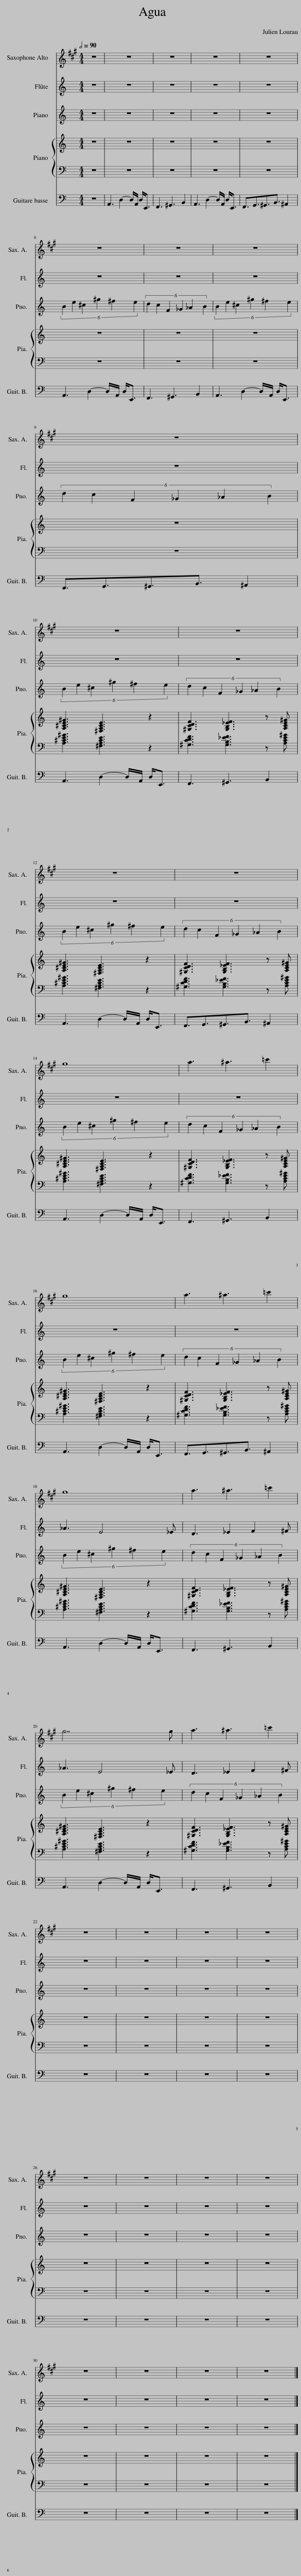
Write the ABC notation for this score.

X:1
%%score 1 2 3 { 4 | 5 } 6
L:1/8
Q:1/2=90
M:4/4
I:linebreak $
K:C
V:1 treble transpose=-9
V:2 treble
V:3 treble
V:4 treble
V:5 bass
V:6 bass transpose=-12
V:1
[K:A] z8 | z8 | z8 | z8 | z8 |$ %5
 z8 | z8 | z8 |$ z8 |$ z8 | %10
 z8 |$ z8 | z8 |$ g8 | a3 ^a3 =c'2 |$ %15
 g8 | a3 ^a3 =c'2 |$ g8 | a3 ^a3 =c'2 |$ g7 g | %20
 a3 ^a3 =c'2 |$ z8 | z8 | z8 | z8 |$ %25
 z8 | z8 | z8 | z8 |$ z8 | %30
 z8 | z8 | z8 |] %33
V:2
 z8 | z8 | z8 | z8 | z8 |$ %5
 z8 | z8 | z8 |$ z8 |$ z8 | %10
 z8 |$ z8 | z8 |$ z8 | z8 |$ %15
 z8 | z8 |$ _A3 E4 _E | D3 _E2 F2 ^F |$ _A3 E4 _E | %20
 D3 _E2 F2 ^F |$ z8 | z8 | z8 | z8 |$ %25
 z8 | z8 | z8 | z8 |$ z8 | %30
 z8 | z8 | z8 |] %33
V:3
 z8 | z8 | z8 | z8 | z8 |$ %5
 (6:4:6B2 e2 ^c2 ^g2 ^f2 e2 | (6:4:6d2 c2 F2 _G2 _A2 B2 | (6:4:6B2 e2 ^c2 ^g2 ^f2 e2 |$ (6:4:6d2 c2 F2 _G2 _A2 B2 |$ (6:4:6B2 e2 ^c2 ^g2 ^f2 e2 | %10
 (6:4:6d2 c2 F2 _G2 _A2 B2 |$ (6:4:6B2 e2 ^c2 ^g2 ^f2 e2 | (6:4:6d2 c2 F2 _G2 _A2 B2 |$ (6:4:6B2 e2 ^c2 ^g2 ^f2 e2 | (6:4:6d2 c2 F2 _G2 _A2 B2 |$ %15
 (6:4:6B2 e2 ^c2 ^g2 ^f2 e2 | (6:4:6d2 c2 F2 _G2 _A2 B2 |$ (6:4:6B2 e2 ^c2 ^g2 ^f2 e2 | (6:4:6d2 c2 F2 _G2 _A2 B2 |$ (6:4:6B2 e2 ^c2 ^g2 ^f2 e2 | %20
 (6:4:6d2 c2 F2 _G2 _A2 B2 |$ z8 | z8 | z8 | z8 |$ %25
 z8 | z8 | z8 | z8 |$ z8 | %30
 z8 | z8 | z8 |] %33
V:4
 z8 | z8 | z8 | z8 | z8 |$ %5
 z8 | z8 | z8 |$ z8 |$ [A,^CE^G]3 [^F,A,CE]3 z2 | %10
 [^G,CDF]3 [G,B,_EF]3 z [A,CE^G] |$ [A,^CE^G]3 [^F,A,CE]3 z2 | [^G,CDF]3 [G,B,_EF]3 z [A,CE^G] |$ [A,^CE^G]3 [^F,A,CE]3 z2 | [^G,CDF]3 [G,B,_EF]3 z [A,CE^G] |$ %15
 [A,^CE^G]3 [^F,A,CE]3 z2 | [^G,CDF]3 [G,B,_EF]3 z [A,CE^G] |$ [A,^CE^G]3 [^F,A,CE]3 z2 | [^G,CDF]3 [G,B,_EF]3 z [A,CE^G] |$ [A,^CE^G]3 [^F,A,CE]3 z2 | %20
 [^G,CDF]3 [G,B,_EF]3 z [A,CE^G] |$ z8 | z8 | z8 | z8 |$ %25
 z8 | z8 | z8 | z8 |$ z8 | %30
 z8 | z8 | z8 |] %33
V:5
 z8 | z8 | z8 | z8 | z8 |$ %5
 z8 | z8 | z8 |$ z8 |$ [A,^CE^G]3 [^F,A,CE]3 z2 | %10
 [^G,CDF]3 [G,B,_EF]3 z [A,CE^G] |$ [A,^CE^G]3 [^F,A,CE]3 z2 | [^G,CDF]3 [G,B,_EF]3 z [A,CE^G] |$ [A,^CE^G]3 [^F,A,CE]3 z2 | [^G,CDF]3 [G,B,_EF]3 z [A,CE^G] |$ %15
 [A,^CE^G]3 [^F,A,CE]3 z2 | [^G,CDF]3 [G,B,_EF]3 z [A,CE^G] |$ [A,^CE^G]3 [^F,A,CE]3 z2 | [^G,CDF]3 [G,B,_EF]3 z [A,CE^G] |$ [A,^CE^G]3 [^F,A,CE]3 z2 | %20
 [^G,CDF]3 [G,B,_EF]3 z [A,CE^G] |$ z8 | z8 | z8 | z8 |$ %25
 z8 | z8 | z8 | z8 |$ z8 | %30
 z8 | z8 | z8 |] %33
V:6
 z8 | A,,3 D,2- D,/A,,/ D,<E,, | F,,3 ^G,,3 B,,2 | A,,3 D,2- D,/A,,/ D,<E,, | F,,3/2G,,3/2^G,,3/2B,,3/2 ^A,,2 |$ %5
 A,,3 D,2- D,/A,,/ D,<E,, | F,,3 ^G,,3 B,,2 | A,,3 D,2- D,/A,,/ D,<E,, |$ F,,3/2G,,3/2^G,,3/2B,,3/2 ^A,,2 |$ A,,3 D,2- D,/A,,/ D,<E,, | %10
 F,,3 ^G,,3 B,,2 |$ A,,3 D,2- D,/A,,/ D,<E,, | F,,3/2G,,3/2^G,,3/2B,,3/2 ^A,,2 |$ A,,3 D,2- D,/A,,/ D,<E,, | F,,3 ^G,,3 B,,2 |$ %15
 A,,3 D,2- D,/A,,/ D,<E,, | F,,3/2G,,3/2^G,,3/2B,,3/2 ^A,,2 |$ A,,3 D,2- D,/A,,/ D,<E,, | F,,3 ^G,,3 B,,2 |$ A,,3 D,2- D,/A,,/ D,<E,, | %20
 F,,3 ^G,,3 B,,2 |$ z8 | z8 | z8 | z8 |$ %25
 z8 | z8 | z8 | z8 |$ z8 | %30
 z8 | z8 | z8 |] %33
